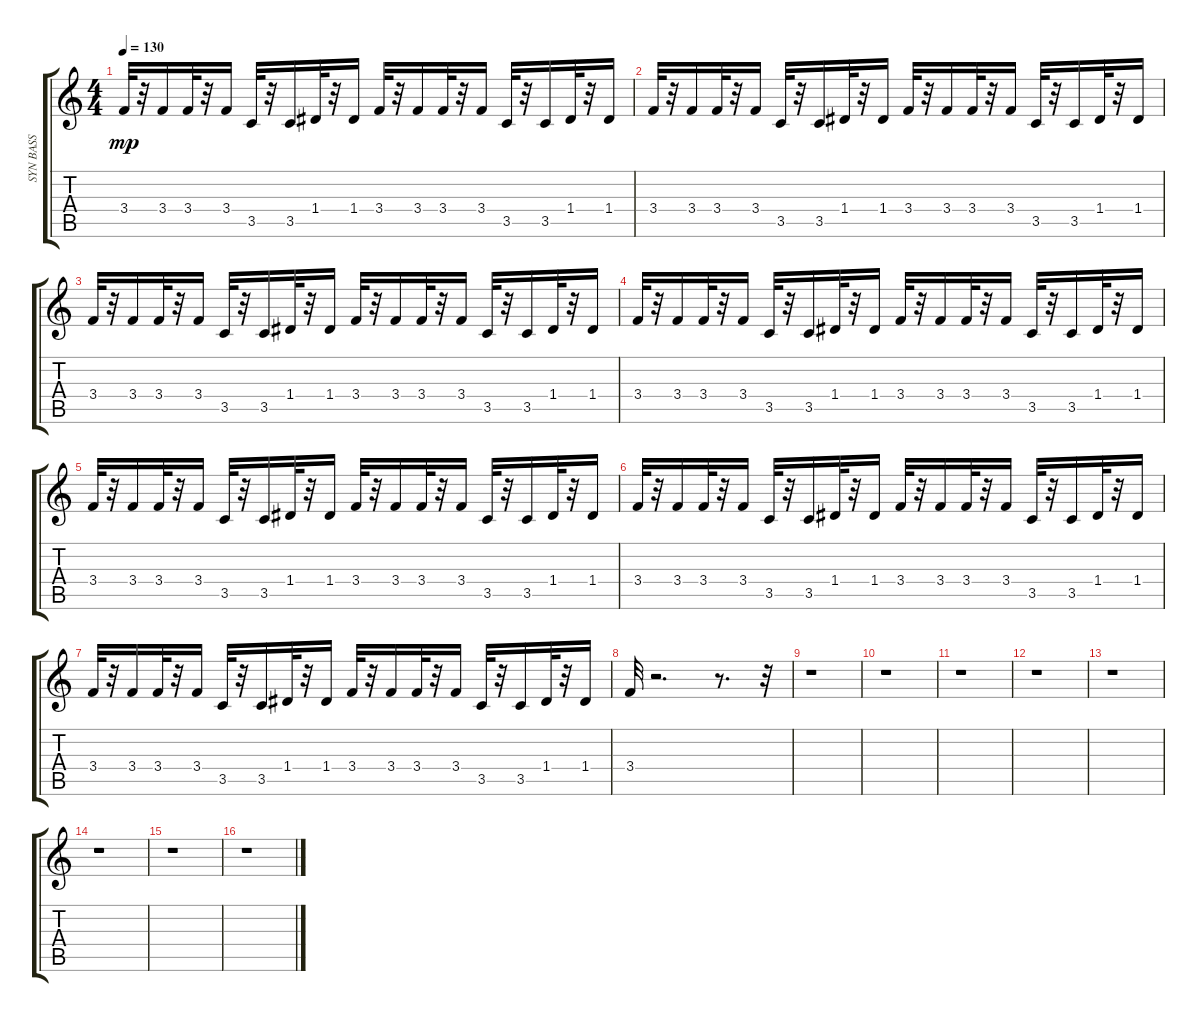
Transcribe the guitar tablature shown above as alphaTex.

\track ("SYN BASS " "SYN BASS ") {instrument synthbass1}
\staff {score tabs}
\tuning (E4 B3 G3 D3 A2 E2) {hide}
\ts (4 4)
\tempo 130
\clef g2
\ks c
3.4.32{dy mp} r.32 3.4.16 3.4.32 r.32 3.4.16 3.5.32 r.32 3.5.16 1.4.32 r.32 1.4.16 3.4.32 r.32 3.4.16 3.4.32 r.32 3.4.16 3.5.32 r.32 3.5.16 1.4.32 r.32 1.4.16 |
3.4.32 r.32 3.4.16 3.4.32 r.32 3.4.16 3.5.32 r.32 3.5.16 1.4.32 r.32 1.4.16 3.4.32 r.32 3.4.16 3.4.32 r.32 3.4.16 3.5.32 r.32 3.5.16 1.4.32 r.32 1.4.16 |
3.4.32 r.32 3.4.16 3.4.32 r.32 3.4.16 3.5.32 r.32 3.5.16 1.4.32 r.32 1.4.16 3.4.32 r.32 3.4.16 3.4.32 r.32 3.4.16 3.5.32 r.32 3.5.16 1.4.32 r.32 1.4.16 |
3.4.32 r.32 3.4.16 3.4.32 r.32 3.4.16 3.5.32 r.32 3.5.16 1.4.32 r.32 1.4.16 3.4.32 r.32 3.4.16 3.4.32 r.32 3.4.16 3.5.32 r.32 3.5.16 1.4.32 r.32 1.4.16 |
3.4.32 r.32 3.4.16 3.4.32 r.32 3.4.16 3.5.32 r.32 3.5.16 1.4.32 r.32 1.4.16 3.4.32 r.32 3.4.16 3.4.32 r.32 3.4.16 3.5.32 r.32 3.5.16 1.4.32 r.32 1.4.16 |
3.4.32 r.32 3.4.16 3.4.32 r.32 3.4.16 3.5.32 r.32 3.5.16 1.4.32 r.32 1.4.16 3.4.32 r.32 3.4.16 3.4.32 r.32 3.4.16 3.5.32 r.32 3.5.16 1.4.32 r.32 1.4.16 |
3.4.32 r.32 3.4.16 3.4.32 r.32 3.4.16 3.5.32 r.32 3.5.16 1.4.32 r.32 1.4.16 3.4.32 r.32 3.4.16 3.4.32 r.32 3.4.16 3.5.32 r.32 3.5.16 1.4.32 r.32 1.4.16 |
3.4.32 r.2{d} r.8{d} r.32 |
r.1 |
r.1 |
r.1 |
r.1 |
r.1 |
r.1 |
r.1 |
r.1
